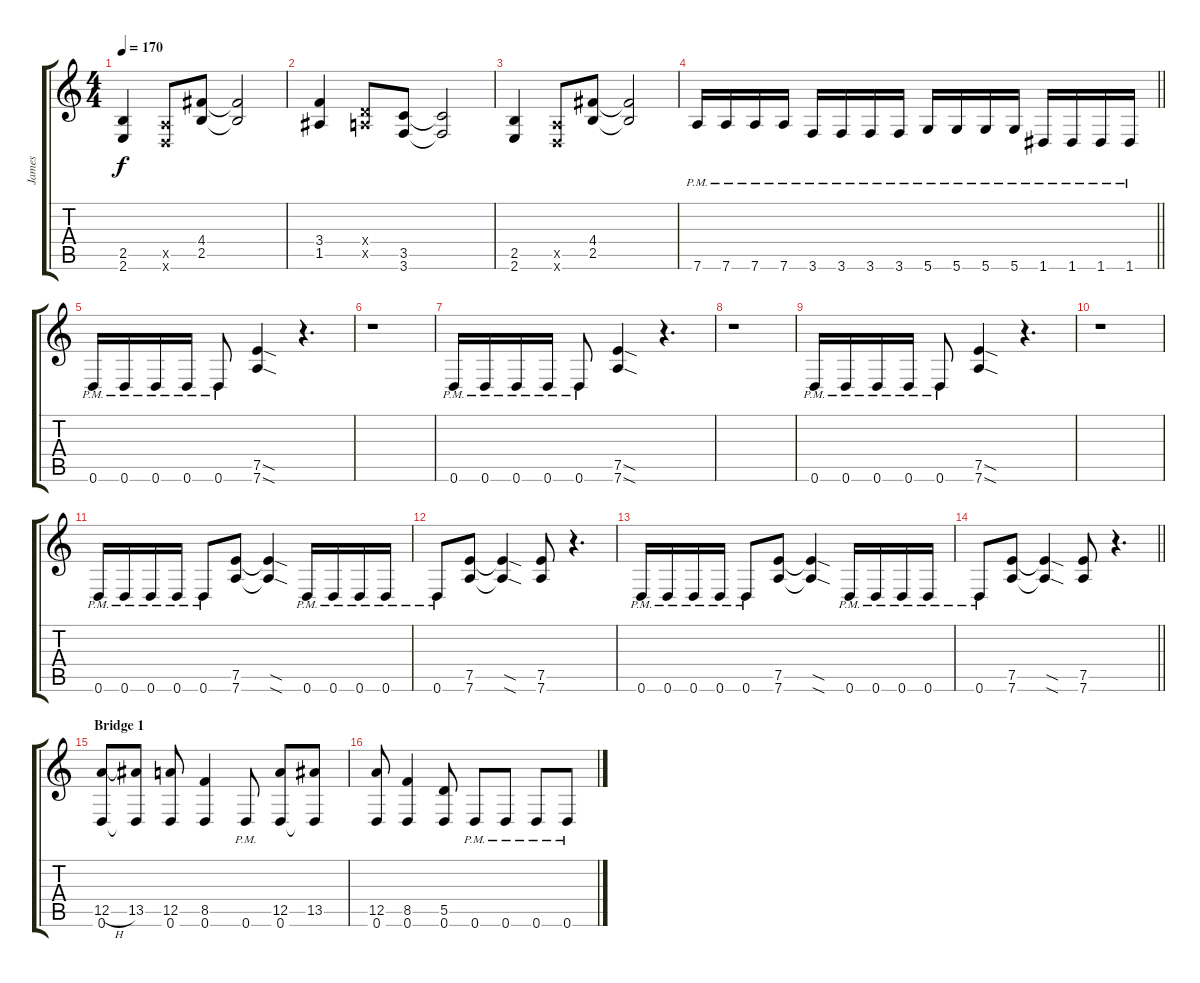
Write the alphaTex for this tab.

\track ("James" "James") {instrument distortionguitar}
\staff {score tabs}
\tuning (E4 B3 G3 D3 A2 D2) {hide}
\ts (4 4)
\tempo 170
\clef g2
\ks c
(2.5 2.6).4{dy f} (0.5{x} 0.6{x}).8 (4.4 2.5).8 (4.4{t} 2.5{t}).2 |
(3.4 1.5).4 (0.4{x} 0.5{x}).8 (3.5 3.6).8 (3.5{t} 3.6{t}).2 |
(2.5 2.6).4 (0.5{x} 0.6{x}).8 (4.4 2.5).8 (4.4{t} 2.5{t}).2 |
\barLineRight lightlight
7.6{pm}.16 7.6{pm}.16 7.6{pm}.16 7.6{pm}.16 3.6{pm}.16 3.6{pm}.16 3.6{pm}.16 3.6{pm}.16 5.6{pm}.16 5.6{pm}.16 5.6{pm}.16 5.6{pm}.16 1.6{pm}.16 1.6{pm}.16 1.6{pm}.16 1.6{pm}.16 |
\section ("" "")
0.6{pm}.16 0.6{pm}.16 0.6{pm}.16 0.6{pm}.16 0.6{pm}.8 (7.5{sod} 7.6{sod}).4 r.4{d} |
r.1 |
0.6{pm}.16 0.6{pm}.16 0.6{pm}.16 0.6{pm}.16 0.6{pm}.8 (7.5{sod} 7.6{sod}).4 r.4{d} |
r.1 |
0.6{pm}.16 0.6{pm}.16 0.6{pm}.16 0.6{pm}.16 0.6{pm}.8 (7.5{sod} 7.6{sod}).4 r.4{d} |
r.1 |
0.6{pm}.16 0.6{pm}.16 0.6{pm}.16 0.6{pm}.16 0.6{pm}.8 (7.5 7.6).8 (7.5{sod t} 7.6{sod t}).4 0.6{pm}.16 0.6{pm}.16 0.6{pm}.16 0.6{pm}.16 |
0.6{pm}.8 (7.5 7.6).8 (7.5{sod t} 7.6{sod t}).4 (7.5 7.6).8 r.4{d} |
0.6{pm}.16 0.6{pm}.16 0.6{pm}.16 0.6{pm}.16 0.6{pm}.8 (7.5 7.6).8 (7.5{sod t} 7.6{sod t}).4 0.6{pm}.16 0.6{pm}.16 0.6{pm}.16 0.6{pm}.16 |
\barLineRight lightlight
0.6{pm}.8 (7.5 7.6).8 (7.5{sod t} 7.6{sod t}).4 (7.5 7.6).8 r.4{d} |
\section ("" "Bridge 1")
(12.5{h} 0.6).8{volume 6} (13.5 0.6{t}).8 (12.5 0.6).8 (8.5 0.6).4 0.6{pm}.8 (12.5 0.6).8 (13.5 0.6{t}).8 |
(12.5 0.6).8 (8.5 0.6).4 (5.5 0.6).8 0.6{pm}.8 0.6{pm}.8 0.6{pm}.8 0.6{pm}.8
